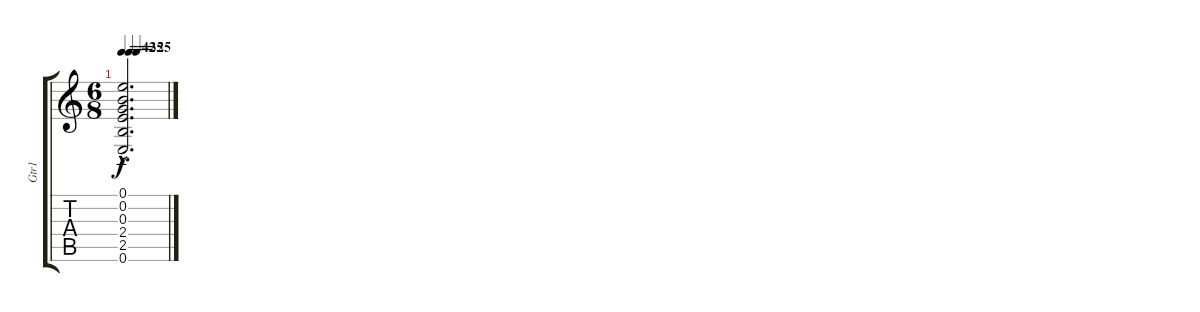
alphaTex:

\track ("Gtr1" "Gtr1") {instrument acousticguitarsteel}
\staff {score tabs}
\tuning (E4 B3 G3 D3 A2 E2) {hide}
\ts (6 8)
\tempo 42
\tempo (35 0.16666666666666666)
\tempo (25 0.3333333333333333)
\clef g2
\ks c
(0.1{hac t} 0.2{hac t} 0.3{hac t} 2.4{hac t} 2.5{hac t} 0.6{hac t}).2{d dy f}
